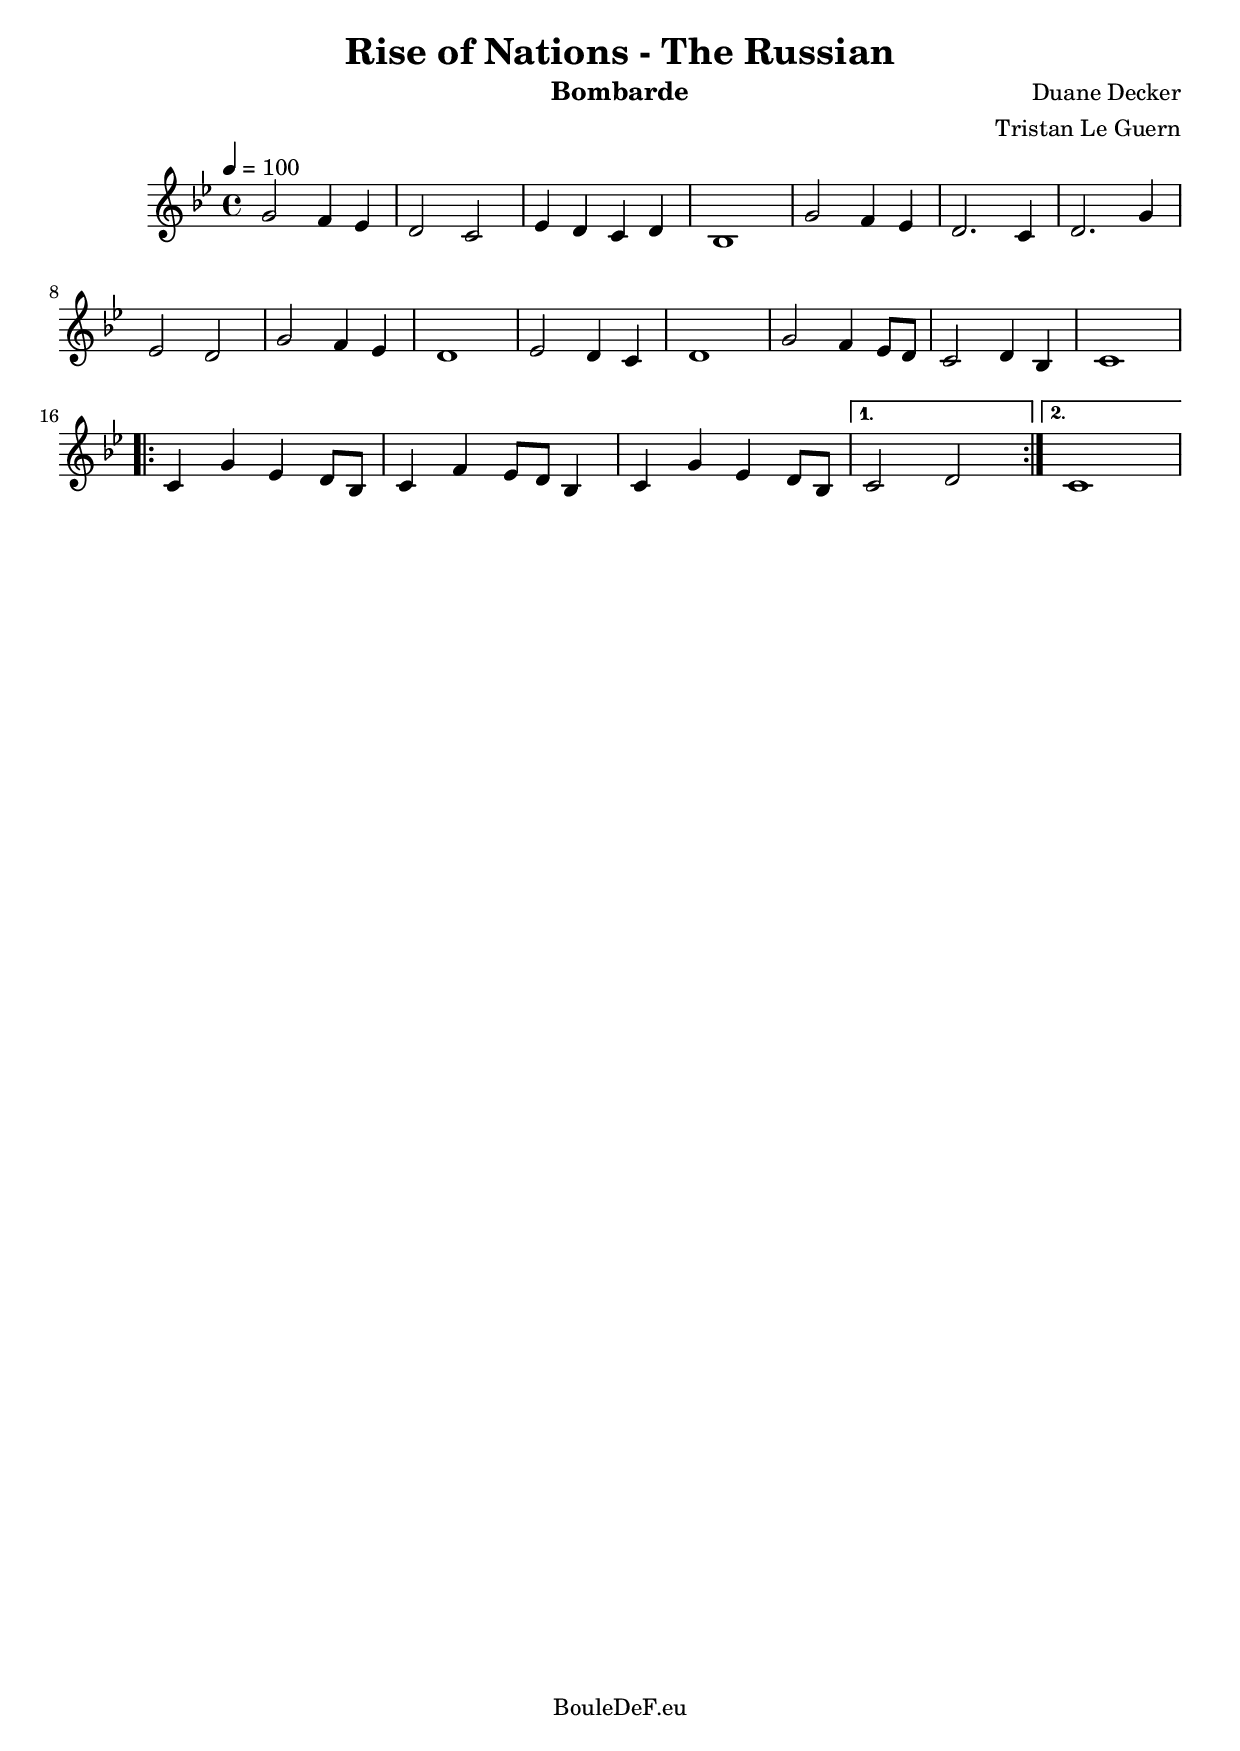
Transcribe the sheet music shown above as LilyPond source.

\version "2.16.0"
\include "italiano.ly"

\header {
	title = "Rise of Nations - The Russian"
	composer = "Duane Decker"
	arranger = "Tristan Le Guern"
	instrument = "Bombarde"
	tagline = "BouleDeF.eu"
}

\score {
	\new Staff \relative si {
		\clef treble
		\key sib \major
		\time 4/4
		\tempo 4 = 100

		sol'2 fa4 mib
		| re2 do
		| mib4 re do re
		| sib1
		| sol'2 fa4 mib
		| re2. do4
		| re2. sol4
		| mib2 re
		| sol2 fa4 mib
		| re1
		| mib2 re4 do
		| re1
		| sol2 fa4 mib8 re8
		| do2 re4 sib
		| do1
		\break

		\repeat volta 2 {
			do4 sol' mib re8 sib
			| do4 fa mib8 re sib4
			| do sol' mib re8 sib
		}
		\alternative {
			{| do2 re2}
			{| do1}
		}
	}
}

